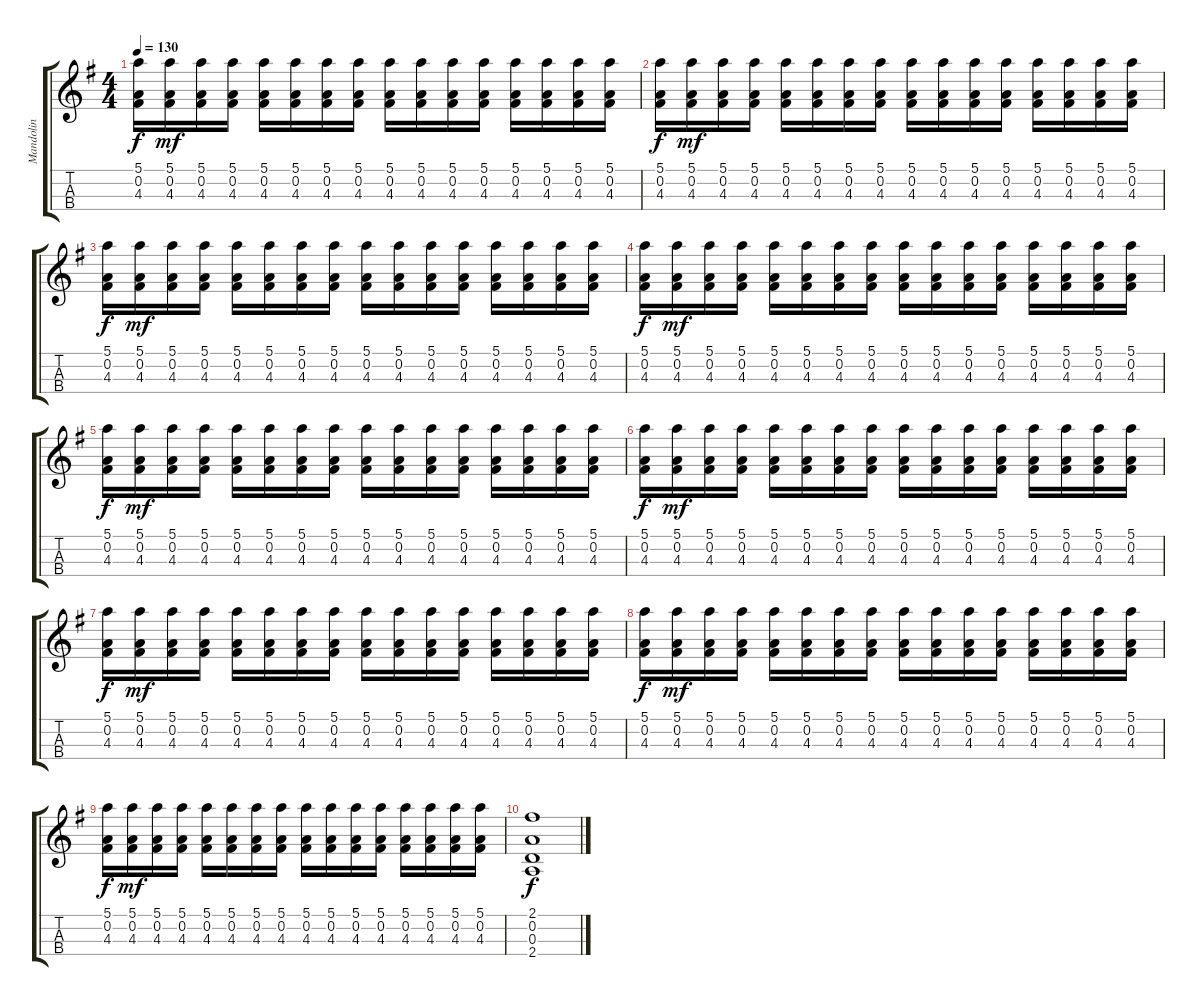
\track ("Mandolin" "Mandolin") {instrument shamisen}
\staff {score tabs}
\tuning (E5 A4 D4 G3) {hide}
\ts (4 4)
\tempo 130
\clef g2
\ks g
(5.1 0.2 4.3).16{dy f} (5.1 0.2 4.3).16{dy mf} (5.1 0.2 4.3).16 (5.1 0.2 4.3).16 (5.1 0.2 4.3).16 (5.1 0.2 4.3).16 (5.1 0.2 4.3).16 (5.1 0.2 4.3).16 (5.1 0.2 4.3).16 (5.1 0.2 4.3).16 (5.1 0.2 4.3).16 (5.1 0.2 4.3).16 (5.1 0.2 4.3).16 (5.1 0.2 4.3).16 (5.1 0.2 4.3).16 (5.1 0.2 4.3).16 |
(5.1 0.2 4.3).16{dy f} (5.1 0.2 4.3).16{dy mf} (5.1 0.2 4.3).16 (5.1 0.2 4.3).16 (5.1 0.2 4.3).16 (5.1 0.2 4.3).16 (5.1 0.2 4.3).16 (5.1 0.2 4.3).16 (5.1 0.2 4.3).16 (5.1 0.2 4.3).16 (5.1 0.2 4.3).16 (5.1 0.2 4.3).16 (5.1 0.2 4.3).16 (5.1 0.2 4.3).16 (5.1 0.2 4.3).16 (5.1 0.2 4.3).16 |
(5.1 0.2 4.3).16{dy f} (5.1 0.2 4.3).16{dy mf} (5.1 0.2 4.3).16 (5.1 0.2 4.3).16 (5.1 0.2 4.3).16 (5.1 0.2 4.3).16 (5.1 0.2 4.3).16 (5.1 0.2 4.3).16 (5.1 0.2 4.3).16 (5.1 0.2 4.3).16 (5.1 0.2 4.3).16 (5.1 0.2 4.3).16 (5.1 0.2 4.3).16 (5.1 0.2 4.3).16 (5.1 0.2 4.3).16 (5.1 0.2 4.3).16 |
(5.1 0.2 4.3).16{dy f} (5.1 0.2 4.3).16{dy mf} (5.1 0.2 4.3).16 (5.1 0.2 4.3).16 (5.1 0.2 4.3).16 (5.1 0.2 4.3).16 (5.1 0.2 4.3).16 (5.1 0.2 4.3).16 (5.1 0.2 4.3).16 (5.1 0.2 4.3).16 (5.1 0.2 4.3).16 (5.1 0.2 4.3).16 (5.1 0.2 4.3).16 (5.1 0.2 4.3).16 (5.1 0.2 4.3).16 (5.1 0.2 4.3).16 |
(5.1 0.2 4.3).16{dy f} (5.1 0.2 4.3).16{dy mf} (5.1 0.2 4.3).16 (5.1 0.2 4.3).16 (5.1 0.2 4.3).16 (5.1 0.2 4.3).16 (5.1 0.2 4.3).16 (5.1 0.2 4.3).16 (5.1 0.2 4.3).16 (5.1 0.2 4.3).16 (5.1 0.2 4.3).16 (5.1 0.2 4.3).16 (5.1 0.2 4.3).16 (5.1 0.2 4.3).16 (5.1 0.2 4.3).16 (5.1 0.2 4.3).16 |
(5.1 0.2 4.3).16{dy f} (5.1 0.2 4.3).16{dy mf} (5.1 0.2 4.3).16 (5.1 0.2 4.3).16 (5.1 0.2 4.3).16 (5.1 0.2 4.3).16 (5.1 0.2 4.3).16 (5.1 0.2 4.3).16 (5.1 0.2 4.3).16 (5.1 0.2 4.3).16 (5.1 0.2 4.3).16 (5.1 0.2 4.3).16 (5.1 0.2 4.3).16 (5.1 0.2 4.3).16 (5.1 0.2 4.3).16 (5.1 0.2 4.3).16 |
(5.1 0.2 4.3).16{dy f} (5.1 0.2 4.3).16{dy mf} (5.1 0.2 4.3).16 (5.1 0.2 4.3).16 (5.1 0.2 4.3).16 (5.1 0.2 4.3).16 (5.1 0.2 4.3).16 (5.1 0.2 4.3).16 (5.1 0.2 4.3).16 (5.1 0.2 4.3).16 (5.1 0.2 4.3).16 (5.1 0.2 4.3).16 (5.1 0.2 4.3).16 (5.1 0.2 4.3).16 (5.1 0.2 4.3).16 (5.1 0.2 4.3).16 |
(5.1 0.2 4.3).16{dy f} (5.1 0.2 4.3).16{dy mf} (5.1 0.2 4.3).16 (5.1 0.2 4.3).16 (5.1 0.2 4.3).16 (5.1 0.2 4.3).16 (5.1 0.2 4.3).16 (5.1 0.2 4.3).16 (5.1 0.2 4.3).16 (5.1 0.2 4.3).16 (5.1 0.2 4.3).16 (5.1 0.2 4.3).16 (5.1 0.2 4.3).16 (5.1 0.2 4.3).16 (5.1 0.2 4.3).16 (5.1 0.2 4.3).16 |
(5.1 0.2 4.3).16{dy f} (5.1 0.2 4.3).16{dy mf} (5.1 0.2 4.3).16 (5.1 0.2 4.3).16 (5.1 0.2 4.3).16 (5.1 0.2 4.3).16 (5.1 0.2 4.3).16 (5.1 0.2 4.3).16 (5.1 0.2 4.3).16 (5.1 0.2 4.3).16 (5.1 0.2 4.3).16 (5.1 0.2 4.3).16 (5.1 0.2 4.3).16 (5.1 0.2 4.3).16 (5.1 0.2 4.3).16 (5.1 0.2 4.3).16 |
(2.1 0.2 0.3 2.4).1{dy f}
